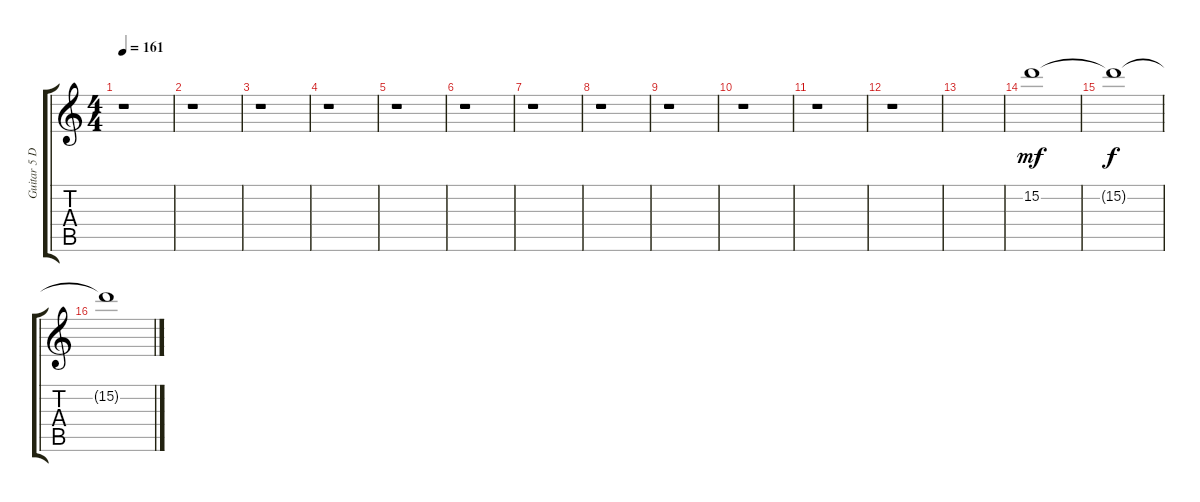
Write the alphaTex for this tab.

\track ("Guitar 5 Drop D" "Guitar 5 D") {instrument overdrivenguitar}
\staff {score tabs}
\tuning (E4 B3 G3 D3 A2 D2) {hide}
\ts (4 4)
\tempo 161
\clef g2
\ks c
r.1{dy fff} |
r.1 |
r.1 |
r.1 |
r.1 |
r.1 |
r.1 |
r.1 |
r.1 |
r.1 |
r.1 |
r.1 |
|
15.2.1{dy mf} |
15.2{t}.1{dy f} |
15.2{t}.1
